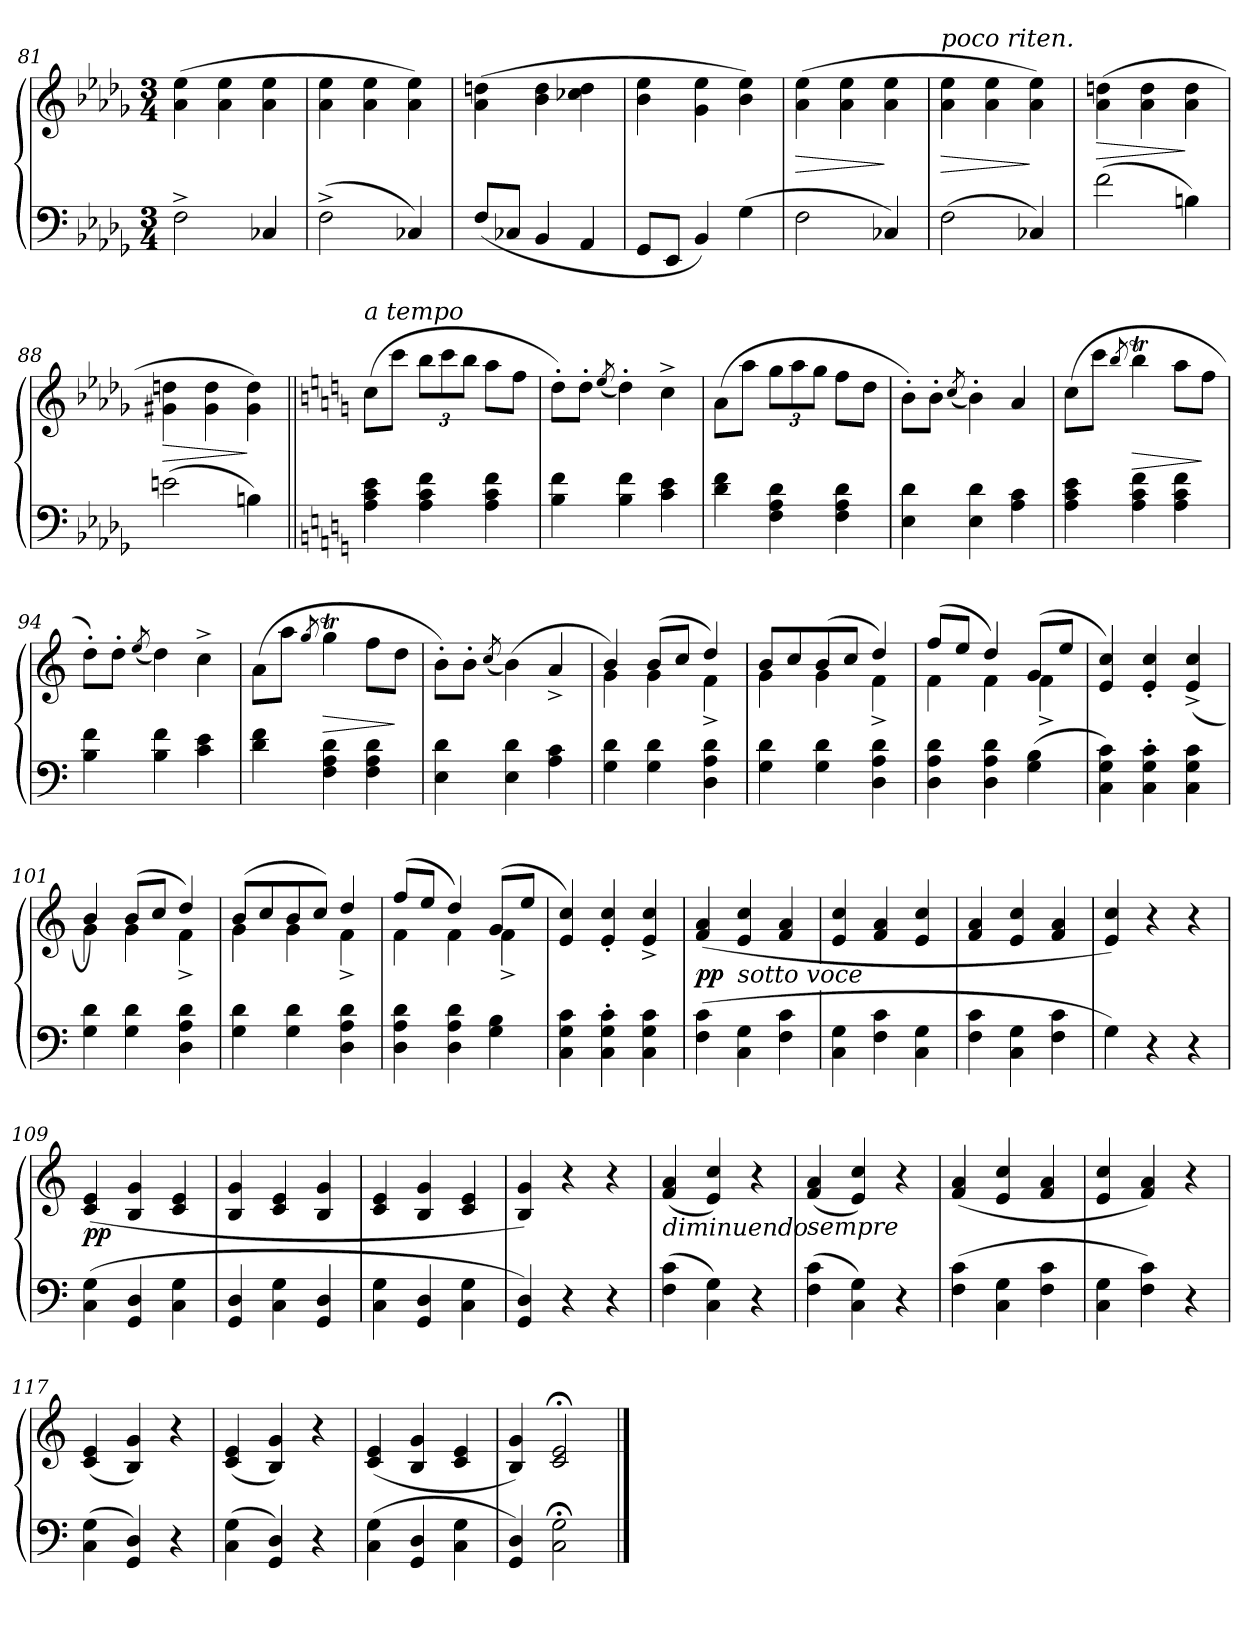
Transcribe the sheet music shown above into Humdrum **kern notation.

**kern	**kern	**dynam
*part1	*part1	*part1
*staff2	*staff1	*staff1/2
*clefF4	*clefG2	*
*k[b-e-a-d-g-]	*k[b-e-a-d-g-]	*
*M3/4	*M3/4	*
=81	=81	=81
2F^	(4a- 4ee-	.
.	4a- 4ee-	.
4C-X	4a- 4ee-	.
=82	=82	=82
(2F^	4a- 4ee-	.
.	4a- 4ee-	.
4C-X)	4a- 4ee-)	.
=83	=83	=83
(>8F/L	(4a- 4ddn	.
8C-X/J	.	.
4BB-	4b- 4dd	.
4AA-	4cc-X 4dd	.
=84	=84	=84
8GG-L	4b- 4ee-	.
8EE-J	.	.
4BB-)	4g- 4ee-	.
(4G-	4b- 4ee-)	.
=85	=85	=85
2F	(4a- 4ee-	>
.	4a- 4ee-	.
4C-X)	4a- 4ee-	]
=86	=86	=86
!	!LO:TX:a:i:t=poco riten.	!
(2F	4a- 4ee-	>
.	4a- 4ee-	.
4C-X)	4a- 4ee-)	]
=87	=87	=87
(2f	(4a- 4ddn	>
.	4a- 4dd	.
4Bn)	4a- 4dd	]
=88	=88	=88
(2en	4g#X 4ddn	>
.	4g# 4dd	.
4Bn)	4g# 4dd)	]
=89||	=89||	=89||
*k[]	*k[]	*
!	!LO:TX:a:i:t=a tempo	!
4A 4c 4e	(8ccL	.
.	8cccJ	.
4A 4c 4f	12bbL	.
.	12ccc	.
.	12bbJ	.
4A 4c 4f	8aaL	.
.	8ffJ	.
=90	=90	=90
4B 4f	8dd'L)	.
.	8dd'J	.
.	(8qee/	.
4B 4f	4dd')	.
4c 4e	4cc^	.
=91	=91	=91
4d 4f	(8aL	.
.	8aaJ	.
4F 4A 4d	12ggL	.
.	12aa	.
.	12ggJ	.
4F 4A 4d	8ffL	.
.	8ddJ	.
=92	=92	=92
4E 4d	8b'L)	.
.	8b'J	.
.	(8qcc/	.
4E 4d	4b')	.
4A 4c	4a	.
=93	=93	=93
4A 4c 4e	(8ccL	.
.	8cccJ	.
.	8qbb/	.
4A 4c 4f	4bbt	>
4A 4c 4f	8aaL	.
.	8ffJ	]
=94	=94	=94
4B 4f	8dd'L)	.
.	8dd'J	.
.	(8qee/	.
4B 4f	4dd)	.
4c 4e	4cc^	.
=95	=95	=95
4d 4f	(8aL	.
.	8aaJ	.
.	8qgg/	.
4F 4A 4d	4ggT	>
4F 4A 4d	8ffL	.
.	8ddJ	]
=96	=96	=96
4E 4d	8b'L)	.
.	8b'J	.
.	(8qcc/	.
4E 4d	(4b)	.
4A 4c	4a^	.
=97	=97	=97
*	*^	*
4G 4d	4b)	4g	.
4G 4d	(8bL	4g	.
.	8ccJ	.	.
4D 4A 4d	4dd)	4f^	.
=98	=98	=98	=98
4G 4d	8bL	4g	.
.	8cc	.	.
4G 4d	(8b	4g	.
.	8ccJ	.	.
4D 4A 4d	4dd)	4f^	.
=99	=99	=99	=99
4D 4A 4d	(8ffL	4f	.
.	8eeJ	.	.
4D 4A 4d	4dd)	4f	.
(4G 4B	(8gL	4f^	.
.	8eeJ	.	.
*	*v	*v	*
=100	=100	=100
4C 4G 4c)	4e 4cc)	.
4C' 4G' 4c'	4e' 4cc'	.
4C 4G 4c	(>4e^ 4cc^	.
=101	=101	=101
*	*^	*
4G 4d	4b)	4g	.
4G 4d	(8bL	4g	.
.	8ccJ	.	.
4D 4A 4d	4dd)	4f^	.
=102	=102	=102	=102
4G 4d	(8bL	4g	.
.	8cc	.	.
4G 4d	8b	4g	.
.	8ccJ)	.	.
4D 4A 4d	4dd	4f^	.
=103	=103	=103	=103
4D 4A 4d	(8ffL	4f	.
.	8eeJ	.	.
4D 4A 4d	4dd)	4f	.
4G 4B	(8gL	4f^	.
.	8eeJ	.	.
*	*v	*v	*
=104	=104	=104
4C 4G 4c	4e 4cc)	.
4C' 4G' 4c'	4e' 4cc'	.
4C 4G 4c	4e^ 4cc^	.
=105	=105	=105
(4F 4c	(4f 4a	pp
!	!LO:TX:b:i:t=sotto voce	!
4C 4G	4e 4cc	.
4F 4c	4f 4a	.
=106	=106	=106
4C 4G	4e 4cc	.
4F 4c	4f 4a	.
4C 4G	4e 4cc	.
=107	=107	=107
4F 4c	4f 4a	.
4C 4G	4e 4cc	.
4F 4c	4f 4a	.
=108	=108	=108
4G)	4e 4cc)	.
4r	4r	.
4r	4r	.
=109	=109	=109
(4C 4G	(4c 4e	pp
4GG 4D	4B 4g	.
4C 4G	4c 4e	.
=110	=110	=110
4GG 4D	4B 4g	.
4C 4G	4c 4e	.
4GG 4D	4B 4g	.
=111	=111	=111
4C 4G	4c 4e	.
4GG 4D	4B 4g	.
4C 4G	4c 4e	.
=112	=112	=112
4GG 4D)	4B 4g)	.
4r	4r	.
4r	4r	.
=113	=113	=113
!	!LO:TX:b:i:t=diminuendo	!
(4F 4c	(4f 4a	.
4C 4G)	4e 4cc)	.
4r	4r	.
=114	=114	=114
!	!LO:TX:b:i:t=sempre	!
(4F 4c	(4f 4a	.
4C 4G)	4e 4cc)	.
4r	4r	.
=115	=115	=115
(4F 4c	(4f 4a	.
4C 4G	4e 4cc	.
4F 4c	4f 4a	.
=116	=116	=116
4C 4G	4e 4cc	.
4F 4c)	4f 4a)	.
4r	4r	.
=117	=117	=117
(<4C 4G	(4c 4e	.
4GG 4D)	4B 4g)	.
4r	4r	.
=118	=118	=118
(<4C 4G	(4c 4e	.
4GG 4D)	4B 4g)	.
4r	4r	.
=119	=119	=119
(4C 4G	(4c 4e	.
4GG 4D	4B 4g	.
4C 4G	4c 4e	.
=120	=120	=120
4GG 4D)	4B 4g)	.
2C;< 2G;<	2c;< 2e;<	.
==	==	==
*-	*-	*-
